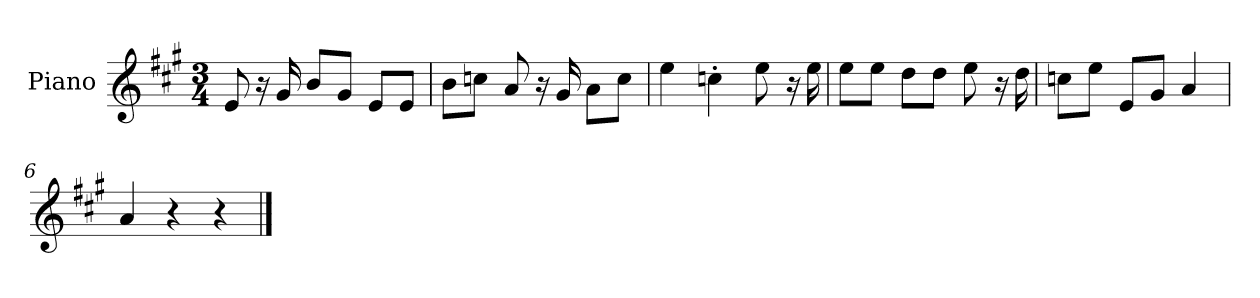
**kern
*part1
*staff1
*I"Piano
*I'P-no
*clefG2
*k[f#c#g#]
*M3/4
*MM93
=1
8e/
16r
16g#/
8b/L
8g#/J
8e/L
8e/J
=2
8b\L
8ccn\J
8a/
16r
16g#/
8a\L
8cc\J
=3
4ee\
4ccn'\
8ee\
16r
16ee\
=4
8ee\L
8ee\J
8dd\L
8dd\J
8ee\
16r
16dd\
=5
8ccn\L
8ee\J
8e/L
8g#/J
4a/
=6
4a/
4r
4r
==
*-
